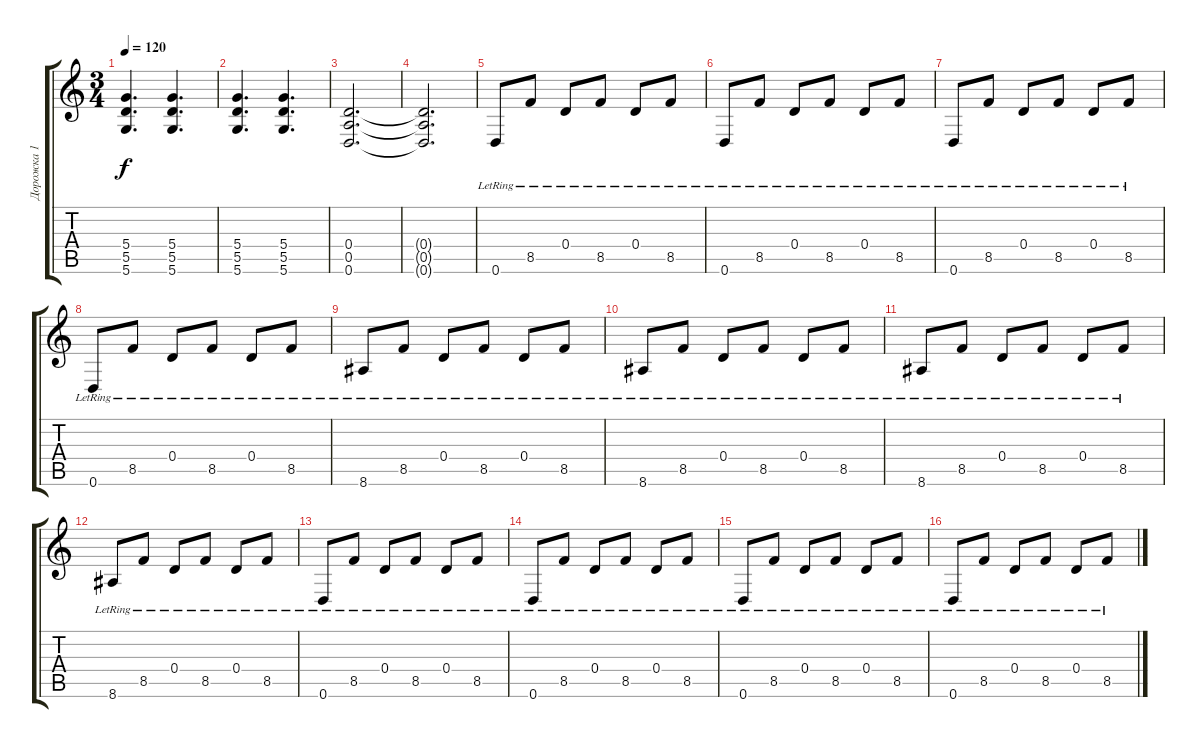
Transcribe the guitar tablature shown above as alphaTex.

\track ("Дорожка 1" "Дорожка 1") {instrument acousticguitarsteel}
\staff {score tabs}
\tuning (E4 B3 G3 D3 A2 D2) {hide}
\ts (3 4)
\tempo 120
\clef g2
\ks c
(5.4 5.5 5.6).4{d dy f} (5.4 5.5 5.6).4{d} |
(5.4 5.5 5.6).4{d} (5.4 5.5 5.6).4{d} |
(0.4 0.5 0.6).2{d} |
(0.4{t} 0.5{t} 0.6{t}).2{d} |
0.6{lr}.8{instrument acousticguitarsteel} 8.5{lr}.8 0.4{lr}.8 8.5{lr}.8 0.4{lr}.8 8.5{lr}.8 |
0.6{lr}.8 8.5{lr}.8 0.4{lr}.8 8.5{lr}.8 0.4{lr}.8 8.5{lr}.8 |
0.6{lr}.8{instrument acousticguitarsteel} 8.5{lr}.8 0.4{lr}.8 8.5{lr}.8 0.4{lr}.8 8.5{lr}.8 |
0.6{lr}.8 8.5{lr}.8 0.4{lr}.8 8.5{lr}.8 0.4{lr}.8 8.5{lr}.8 |
8.6{lr}.8{instrument acousticguitarsteel} 8.5{lr}.8 0.4{lr}.8 8.5{lr}.8 0.4{lr}.8 8.5{lr}.8 |
8.6{lr}.8 8.5{lr}.8 0.4{lr}.8 8.5{lr}.8 0.4{lr}.8 8.5{lr}.8 |
8.6{lr}.8{instrument acousticguitarsteel} 8.5{lr}.8 0.4{lr}.8 8.5{lr}.8 0.4{lr}.8 8.5{lr}.8 |
8.6{lr}.8 8.5{lr}.8 0.4{lr}.8 8.5{lr}.8 0.4{lr}.8 8.5{lr}.8 |
0.6{lr}.8{instrument acousticguitarsteel} 8.5{lr}.8 0.4{lr}.8 8.5{lr}.8 0.4{lr}.8 8.5{lr}.8 |
0.6{lr}.8 8.5{lr}.8 0.4{lr}.8 8.5{lr}.8 0.4{lr}.8 8.5{lr}.8 |
0.6{lr}.8{instrument acousticguitarsteel} 8.5{lr}.8 0.4{lr}.8 8.5{lr}.8 0.4{lr}.8 8.5{lr}.8 |
0.6{lr}.8 8.5{lr}.8 0.4{lr}.8 8.5{lr}.8 0.4{lr}.8 8.5{lr}.8
